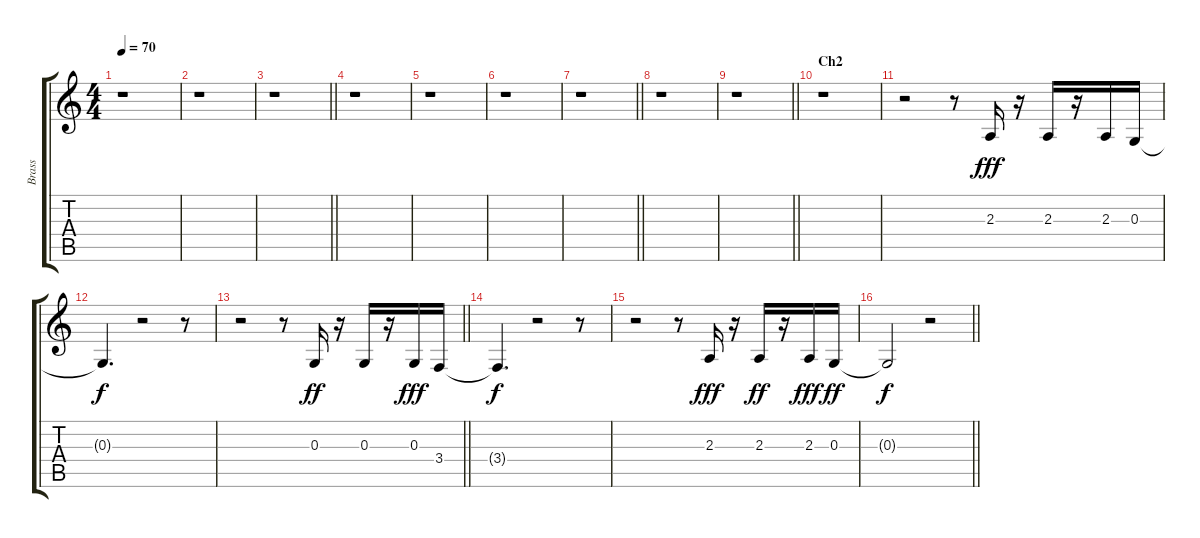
\track ("Brass" "Brass") {instrument altosax}
\staff {score tabs}
\tuning (E4 B3 G3 D3 A2 E2) {hide}
\ts (4 4)
\tempo 70
\clef g2
\ks c
r.1{dy f} |
r.1 |
\barLineRight lightlight
r.1 |
r.1 |
r.1 |
r.1 |
\barLineRight lightlight
r.1 |
\section ("" "")
r.1 |
\barLineRight lightlight
r.1 |
\section ("" "Ch2")
r.1 |
r.2 r.8 2.3.16{dy fff} r.16 2.3.16 r.16 2.3.16 0.3.16 |
0.3{t}.4{d dy f} r.2 r.8 |
\barLineRight lightlight
r.2 r.8 0.3.16{dy ff} r.16 0.3.16 r.16 0.3.16{dy fff} 3.4.16 |
3.4{t}.4{d dy f} r.2 r.8 |
r.2 r.8 2.3.16{dy fff} r.16 2.3.16{dy ff} r.16 2.3.16{dy fff} 0.3.16{dy ff} |
\barLineRight lightlight
0.3{t}.2{dy f} r.2
